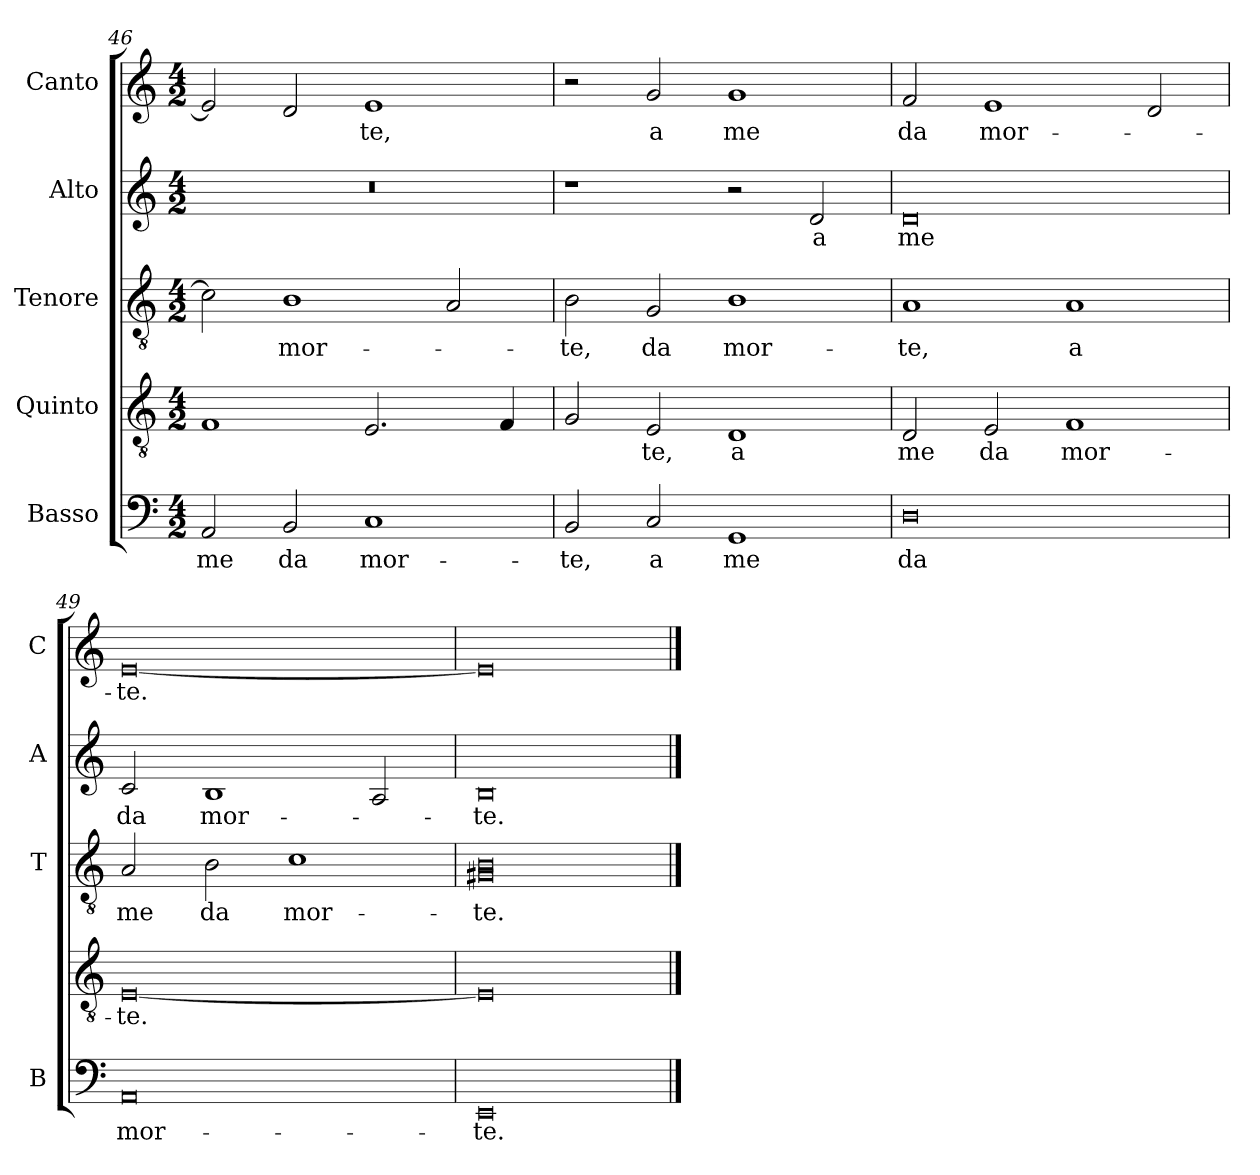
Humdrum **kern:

**kern	**text	**kern	**text	**kern	**text	**kern	**text	**kern	**text
*part5	*part5	*part4	*part4	*part3	*part3	*part2	*part2	*part1	*part1
*staff5	*staff5	*staff4	*staff4	*staff3	*staff3	*staff2	*staff2	*staff1	*staff1
*I"Basso	*	*I"Quinto	*	*I"Tenore	*	*I"Alto	*	*I"Canto	*
*I'B	*	*	*	*I'T	*	*I'A	*	*I'C	*
*clefF4	*	*clefGv2	*	*clefGv2	*	*clefG2	*	*clefG2	*
*k[]	*	*k[]	*	*k[]	*	*k[]	*	*k[]	*
*C:	*	*C:	*	*C:	*	*C:	*	*C:	*
*M4/2	*	*M4/2	*	*M4/2	*	*M4/2	*	*M4/2	*
=46	=46	=46	=46	=46	=46	=46	=46	=46	=46
!	!LO:LY:b	!	!	!	!	!	!	!	!
2AA/	me	1F	.	2c\]	.	0r	.	2e/]	.
!	!LO:LY:b	!	!	!	!	!	!	!	!
!	!	!	!	!	!LO:LY:b	!	!	!	!
2BB/	da	.	.	1B	mor-	.	.	2d/	.
!	!LO:LY:b	!	!	!	!	!	!	!	!
!	!	!	!	!	!	!	!	!	!LO:LY:b
1C	mor-	2.E/	.	.	.	.	.	1e	-te,
.	.	.	.	2A/	.	.	.	.	.
.	.	4F/	.	.	.	.	.	.	.
=47	=47	=47	=47	=47	=47	=47	=47	=47	=47
!	!LO:LY:b	!	!	!	!	!	!	!	!
!	!	!	!	!	!LO:LY:b	!	!	!	!
2BB/	-te,	2G/	.	2B\	-te,	1r	.	2r	.
!	!LO:LY:b	!	!	!	!	!	!	!	!
!	!	!	!LO:LY:b	!	!	!	!	!	!
!	!	!	!	!	!LO:LY:b	!	!	!	!
!	!	!	!	!	!	!	!	!	!LO:LY:b
2C/	a	2E/	-te,	2G/	da	.	.	2g/	a
!	!LO:LY:b	!	!	!	!	!	!	!	!
!	!	!	!LO:LY:b	!	!	!	!	!	!
!	!	!	!	!	!LO:LY:b	!	!	!	!
!	!	!	!	!	!	!	!	!	!LO:LY:b
1GG	me	1D	a	1B	mor-	2r	.	1g	me
!	!	!	!	!	!	!	!LO:LY:b	!	!
.	.	.	.	.	.	2d/	a	.	.
!!LO:LB:g=z
=48	=48	=48	=48	=48	=48	=48	=48	=48	=48
!	!LO:LY:b	!	!	!	!	!	!	!	!
!	!	!	!LO:LY:b	!	!	!	!	!	!
!	!	!	!	!	!LO:LY:b	!	!	!	!
!	!	!	!	!	!	!	!LO:LY:b	!	!
!	!	!	!	!	!	!	!	!	!LO:LY:b
0D	da	2D/	me	1A	-te,	0d	me	2f/	da
!	!	!	!LO:LY:b	!	!	!	!	!	!
!	!	!	!	!	!	!	!	!	!LO:LY:b
.	.	2E/	da	.	.	.	.	1e	mor-
!	!	!	!LO:LY:b	!	!	!	!	!	!
!	!	!	!	!	!LO:LY:b	!	!	!	!
.	.	1F	mor-	1A	a	.	.	.	.
.	.	.	.	.	.	.	.	2d/	.
=49	=49	=49	=49	=49	=49	=49	=49	=49	=49
!	!LO:LY:b	!	!	!	!	!	!	!	!
!	!	!	!LO:LY:b	!	!	!	!	!	!
!	!	!	!	!	!LO:LY:b	!	!	!	!
!	!	!	!	!	!	!	!LO:LY:b	!	!
!	!	!	!	!	!	!	!	!	!LO:LY:b
0AA	mor-	[0E	-te.	2A/	me	2c/	da	[0e	-te.
!	!	!	!	!	!LO:LY:b	!	!	!	!
!	!	!	!	!	!	!	!LO:LY:b	!	!
.	.	.	.	2B\	da	1B	mor-	.	.
!	!	!	!	!	!LO:LY:b	!	!	!	!
.	.	.	.	1c	mor-	.	.	.	.
.	.	.	.	.	.	2A/	.	.	.
=50	=50	=50	=50	=50	=50	=50	=50	=50	=50
!	!LO:LY:b	!	!	!	!	!	!	!	!
!	!	!	!	!	!LO:LY:b	!	!	!	!
!	!	!	!	!	!	!	!LO:LY:b	!	!
0EE	-te.	0E]	.	0G#X 0B	-te.	0B	-te.	0e]	.
==	==	==	==	==	==	==	==	==	==
*-	*-	*-	*-	*-	*-	*-	*-	*-	*-
